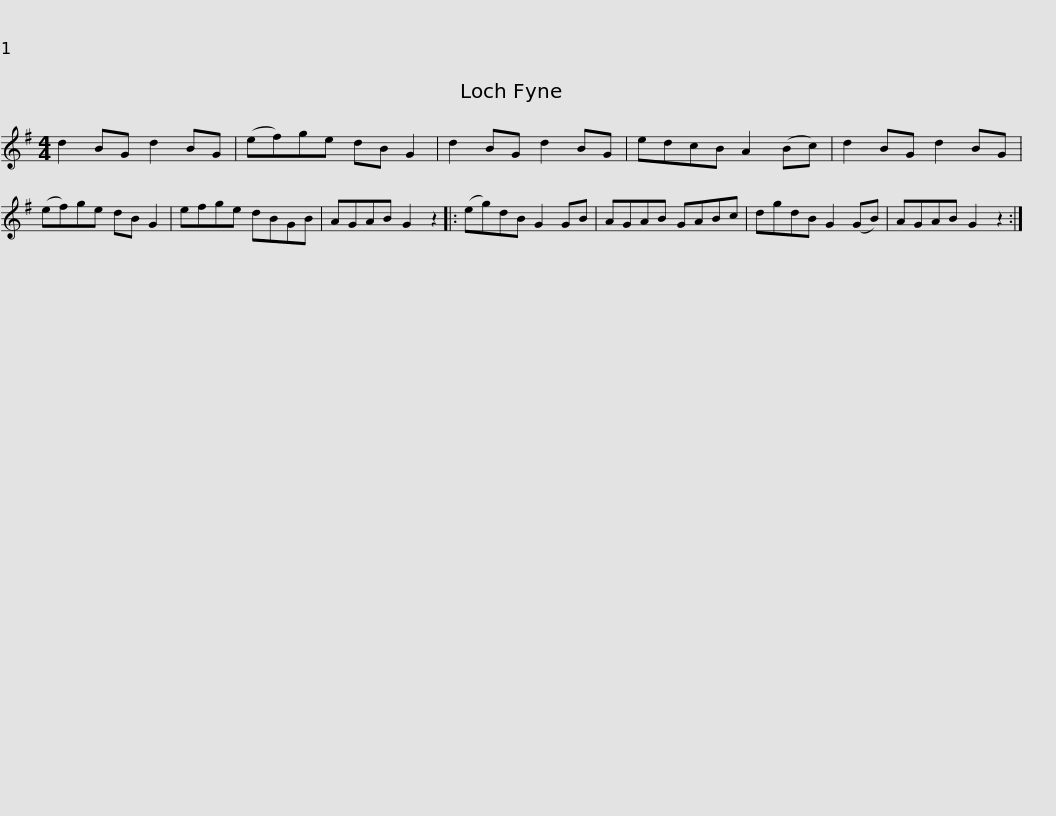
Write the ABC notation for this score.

X:1
L:1/8
M:4/4
I:linebreak $
K:G
V:1 treble
V:1
 d2 BG d2 BG | (ef)ge dB G2 | d2 BG d2 BG | edcB A2 (Bc) | d2 BG d2 BG | %5
 (ef)ge dB G2 |$ efge dBGB | AGAB G2 z2 |: (eg)dB G2 GB | AGAB GABc | %10
 dgdB G2 (GB) | AGAB G2 z2 :| %12
